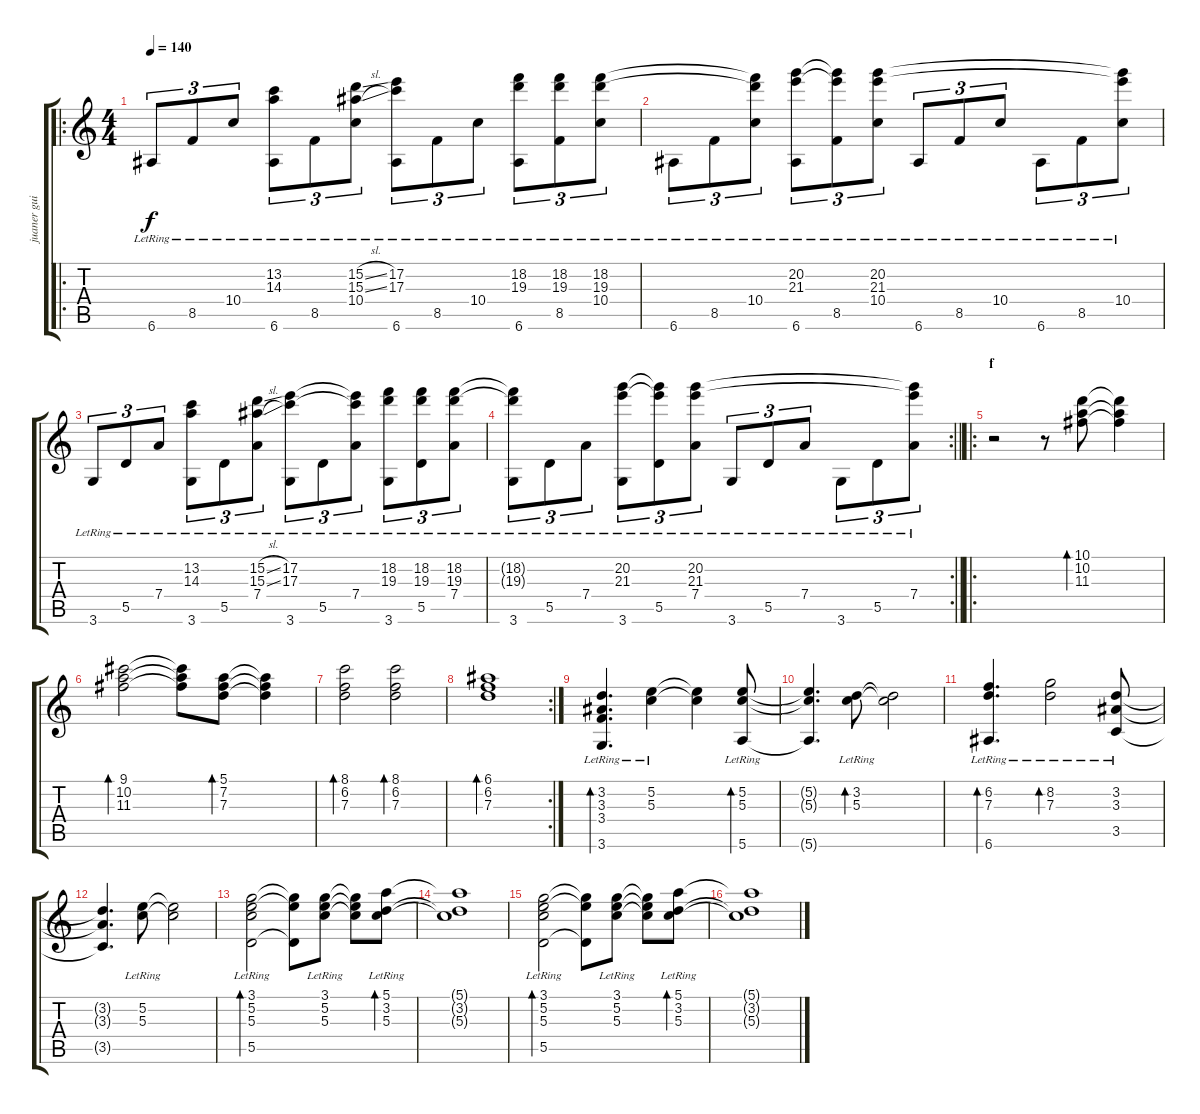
\track ("juaner guitar" "juaner gui") {instrument distortionguitar}
\staff {score tabs}
\tuning (E4 B3 G3 D3 A2 E2) {hide}
\ro
\ts (4 4)
\tempo 140
\clef g2
\ks c
6.6{lr}.8{tu (3 2) dy f} 8.5{lr}.8{tu (3 2)} 10.4{lr}.8{tu (3 2)} (13.2{lr} 14.3{lr} 6.6{lr}).8{tu (3 2)} 8.5{lr}.8{tu (3 2)} (15.2{sl lr} 15.3{sl lr} 10.4{lr}).8{tu (3 2)} (17.2{lr} 17.3{lr} 6.6{lr}).8{tu (3 2)} 8.5{lr}.8{tu (3 2)} 10.4{lr}.8{tu (3 2)} (18.2 19.3 6.6{lr}).8{tu (3 2)} (18.2 19.3 8.5{lr}).8{tu (3 2)} (18.2 19.3 10.4{lr}).8{tu (3 2)} |
6.6{lr}.8{tu (3 2)} 8.5{lr}.8{tu (3 2)} (18.2{t} 19.3{t} 10.4{lr}).8{tu (3 2)} (20.2 21.3 6.6{lr}).8{tu (3 2)} (20.2{t} 21.3{t} 8.5{lr}).8{tu (3 2)} (20.2 21.3 10.4{lr}).8{tu (3 2)} 6.6{lr}.8{tu (3 2)} 8.5{lr}.8{tu (3 2)} 10.4{lr}.8{tu (3 2)} 6.6{lr}.8{tu (3 2)} 8.5{lr}.8{tu (3 2)} (20.2{t} 21.3{t} 10.4{lr}).8{tu (3 2)} |
3.6{lr}.8{tu (3 2)} 5.5{lr}.8{tu (3 2)} 7.4{lr}.8{tu (3 2)} (13.2{lr} 14.3{lr} 3.6{lr}).8{tu (3 2)} 5.5{lr}.8{tu (3 2)} (15.2{sl lr} 15.3{sl lr} 7.4{lr}).8{tu (3 2)} (17.2{lr} 17.3{lr} 3.6{lr}).8{tu (3 2)} 5.5{lr}.8{tu (3 2)} (17.2{t} 17.3{t} 7.4{lr}).8{tu (3 2)} (18.2{lr} 19.3{lr} 3.6{lr}).8{tu (3 2)} (18.2{lr} 19.3{lr} 5.5{lr}).8{tu (3 2)} (18.2{lr} 19.3{lr} 7.4{lr}).8{tu (3 2)} |
\rc 2
\barLineRight lightlight
(18.2{t} 19.3{t} 3.6{lr}).8{tu (3 2)} 5.5{lr}.8{tu (3 2)} 7.4{lr}.8{tu (3 2)} (20.2 21.3 3.6{lr}).8{tu (3 2)} (20.2{t} 21.3{t} 5.5{lr}).8{tu (3 2)} (20.2 21.3 7.4{lr}).8{tu (3 2)} 3.6{lr}.8{tu (3 2)} 5.5{lr}.8{tu (3 2)} 7.4{lr}.8{tu (3 2)} 3.6{lr}.8{tu (3 2)} 5.5{lr}.8{tu (3 2)} (20.2{t} 21.3{t} 7.4{lr}).8{tu (3 2)} |
\ro
\section ("" "f")
r.2 r.8 (10.1 10.2 11.3).8{bd 480} (10.1{t} 10.2{t} 11.3{t}).4 |
(9.1 10.2 11.3).2{bd 480} (9.1{t} 10.2{t} 11.3{t}).8 (5.1 7.2 7.3).8{bd 480} (5.1{t} 7.2{t} 7.3{t}).4 |
(8.1 6.2 7.3).2{bd 480} (8.1 6.2 7.3).2{bd 480} |
\rc 2
(6.1 6.2 7.3).1{bd 480} |
(3.2{lr} 3.3{lr} 3.4{lr} 3.6{lr}).4{d bd 240} (5.2{lr} 5.3{lr}).4 (5.2{t} 5.3{t}).4 (5.2{lr} 5.3{lr} 5.6{lr}).8{bd 240} |
(5.2{t} 5.3{t} 5.6{t}).4{d} (3.2{lr} 5.3{lr}).8{bd 480} (3.2{t} 5.3{t}).2 |
(6.2{lr} 7.3{lr} 6.6{lr}).4{d bd 480} (8.2{lr} 7.3{lr}).2{bd 480} (3.2{lr} 3.3{lr} 3.5{lr}).8 |
(3.2{t} 3.3{t} 3.5{t}).4{d} (5.2{lr} 5.3{lr}).8 (5.2{t} 5.3{t}).2 |
(3.1{lr} 5.2{lr} 5.3{lr} 5.5{lr}).2{bd 480} (3.1{t} 5.2{t} 5.5{t}).8 (3.1{lr} 5.2{lr} 5.3{lr}).8 (3.1{t} 5.2{t} 5.3{t}).8 (5.1{lr} 3.2{lr} 5.3{lr}).8{bd 480} |
(5.1{t} 3.2{t} 5.3{t}).1 |
(3.1{lr} 5.2{lr} 5.3{lr} 5.5{lr}).2{bd 480} (3.1{t} 5.2{t} 5.5{t}).8 (3.1{lr} 5.2{lr} 5.3{lr}).8 (3.1{t} 5.2{t} 5.3{t}).8 (5.1{lr} 3.2{lr} 5.3{lr}).8{bd 480} |
(5.1{t} 3.2{t} 5.3{t}).1
